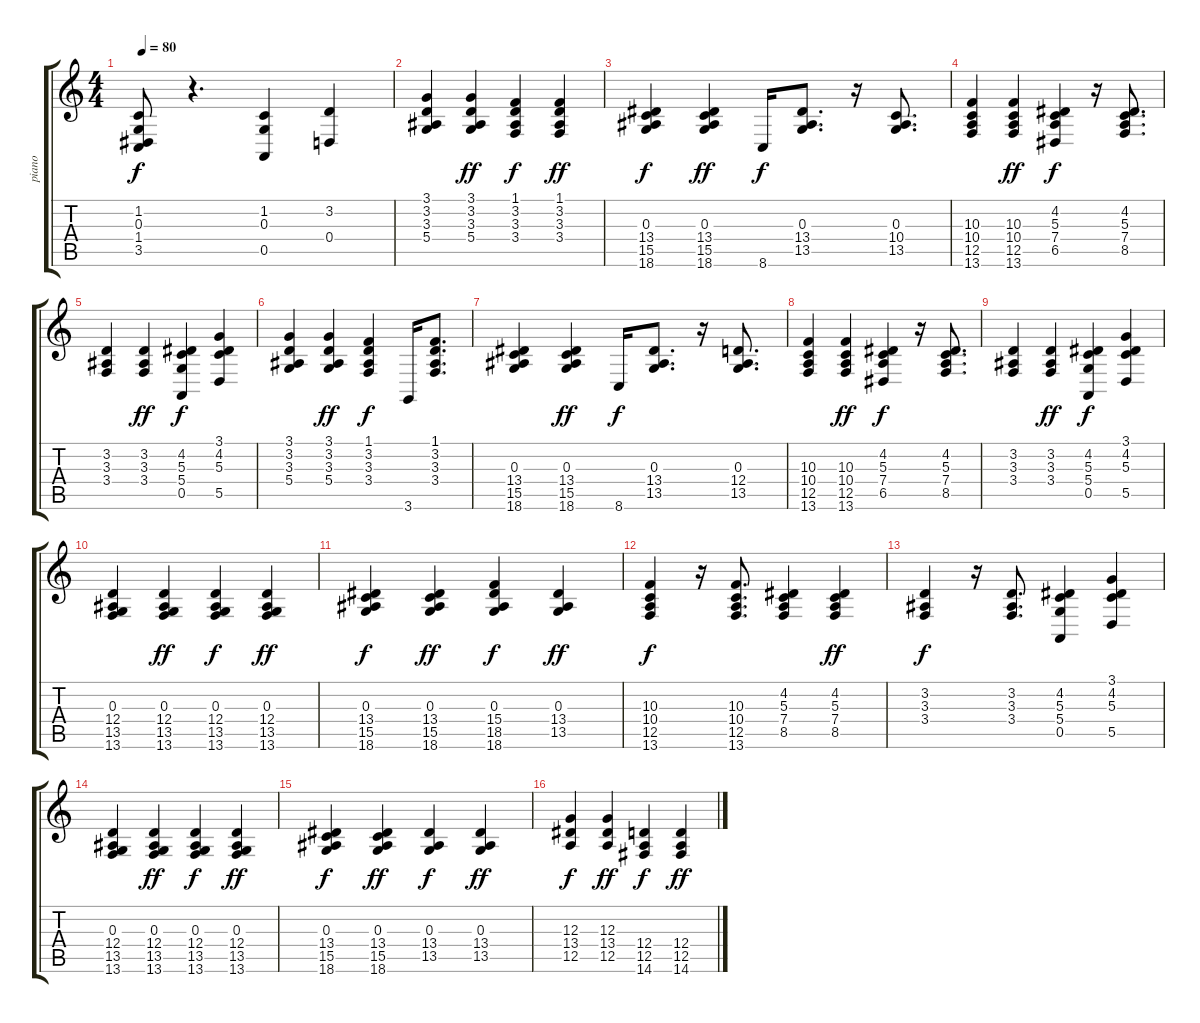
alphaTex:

\track ("piano" "piano") {instrument brightacousticpiano}
\staff {score tabs}
\tuning (E4 B3 G3 D3 A2 E2) {hide}
\ts (4 4)
\tempo 80
\clef g2
\ks c
(1.2 0.3 1.4 3.5).8{dy f} r.4{d} (1.2 0.3 0.5).4 (3.2 0.4).4 |
(3.1 3.2 3.3 5.4).4 (3.1 3.2 3.3 5.4).4{dy ff} (1.1 3.2 3.3 3.4).4{dy f} (1.1 3.2 3.3 3.4).4{dy ff} |
(0.3 13.4 15.5 18.6).4{dy f} (0.3 13.4 15.5 18.6).4{dy ff} 8.6.16{dy f} (0.3 13.4 13.5).8{d} r.16 (0.3 10.4 13.5).8{d} |
(10.3 10.4 12.5 13.6).4 (10.3 10.4 12.5 13.6).4{dy ff} (4.2 5.3 7.4 6.5).4{dy f} r.16 (4.2 5.3 7.4 8.5).8{d} |
(3.2 3.3 3.4).4 (3.2 3.3 3.4).4{dy ff} (4.2 5.3 5.4 0.5).4{dy f} (3.1 4.2 5.3 5.5).4 |
(3.1 3.2 3.3 5.4).4 (3.1 3.2 3.3 5.4).4{dy ff} (1.1 3.2 3.3 3.4).4{dy f} 3.6.16 (1.1 3.2 3.3 3.4).8{d} |
(0.3 13.4 15.5 18.6).4 (0.3 13.4 15.5 18.6).4{dy ff} 8.6.16{dy f} (0.3 13.4 13.5).8{d} r.16 (0.3 12.4 13.5).8{d} |
(10.3 10.4 12.5 13.6).4 (10.3 10.4 12.5 13.6).4{dy ff} (4.2 5.3 7.4 6.5).4{dy f} r.16 (4.2 5.3 7.4 8.5).8{d} |
(3.2 3.3 3.4).4 (3.2 3.3 3.4).4{dy ff} (4.2 5.3 5.4 0.5).4{dy f} (3.1 4.2 5.3 5.5).4 |
(0.3 12.4 13.5 13.6).4 (0.3 12.4 13.5 13.6).4{dy ff} (0.3 12.4 13.5 13.6).4{dy f} (0.3 12.4 13.5 13.6).4{dy ff} |
(0.3 13.4 15.5 18.6).4{dy f} (0.3 13.4 15.5 18.6).4{dy ff} (0.3 15.4 18.5 18.6).4{dy f} (0.3 13.4 13.5).4{dy ff} |
(10.3 10.4 12.5 13.6).4{dy f} r.16 (10.3 10.4 12.5 13.6).8{d} (4.2 5.3 7.4 8.5).4 (4.2 5.3 7.4 8.5).4{dy ff} |
(3.2 3.3 3.4).4{dy f} r.16 (3.2 3.3 3.4).8{d} (4.2 5.3 5.4 0.5).4 (3.1 4.2 5.3 5.5).4 |
(0.3 12.4 13.5 13.6).4 (0.3 12.4 13.5 13.6).4{dy ff} (0.3 12.4 13.5 13.6).4{dy f} (0.3 12.4 13.5 13.6).4{dy ff} |
(0.3 13.4 15.5 18.6).4{dy f} (0.3 13.4 15.5 18.6).4{dy ff} (0.3 13.4 13.5).4{dy f} (0.3 13.4 13.5).4{dy ff} |
(12.3 13.4 12.5).4{dy f} (12.3 13.4 12.5).4{dy ff} (12.4 12.5 14.6).4{dy f} (12.4 12.5 14.6).4{dy ff}
